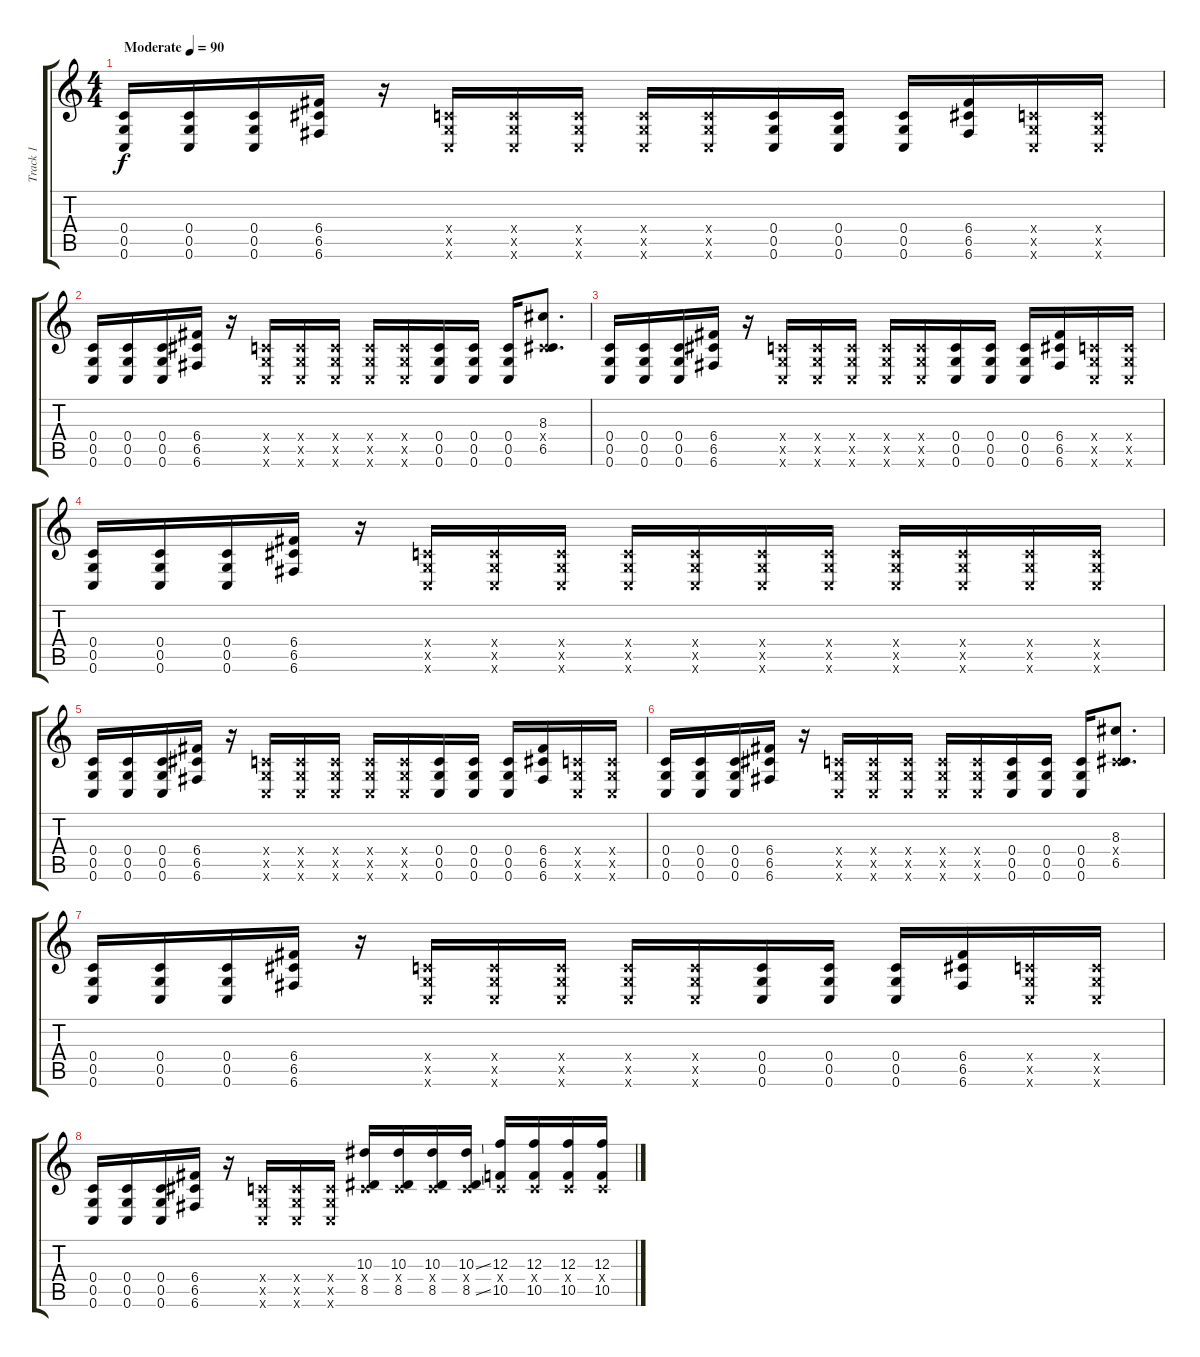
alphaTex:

\track ("Track 1" "Track 1") {instrument distortionguitar}
\staff {score tabs}
\tuning (D4 A3 F3 C3 G2 C2) {hide}
\ts (4 4)
\tempo (90 "Moderate")
\clef g2
\ks c
(0.4 0.5 0.6).16{dy f instrument distortionguitar} (0.4 0.5 0.6).16 (0.4 0.5 0.6).16 (6.4 6.5 6.6).16 r.16 (0.4{x} 0.5{x} 0.6{x}).16 (0.4{x} 0.5{x} 0.6{x}).16 (0.4{x} 0.5{x} 0.6{x}).16 (0.4{x} 0.5{x} 0.6{x}).16 (0.4{x} 0.5{x} 0.6{x}).16 (0.4 0.5 0.6).16 (0.4 0.5 0.6).16 (0.4 0.5 0.6).16 (6.4 6.5 6.6).16 (0.4{x} 0.5{x} 0.6{x}).16 (0.4{x} 0.5{x} 0.6{x}).16 |
(0.4 0.5 0.6).16 (0.4 0.5 0.6).16 (0.4 0.5 0.6).16 (6.4 6.5 6.6).16 r.16 (0.4{x} 0.5{x} 0.6{x}).16 (0.4{x} 0.5{x} 0.6{x}).16 (0.4{x} 0.5{x} 0.6{x}).16 (0.4{x} 0.5{x} 0.6{x}).16 (0.4{x} 0.5{x} 0.6{x}).16 (0.4 0.5 0.6).16 (0.4 0.5 0.6).16 (0.4 0.5 0.6).16 (8.3 0.4{x} 6.5).8{d} |
(0.4 0.5 0.6).16 (0.4 0.5 0.6).16 (0.4 0.5 0.6).16 (6.4 6.5 6.6).16 r.16 (0.4{x} 0.5{x} 0.6{x}).16 (0.4{x} 0.5{x} 0.6{x}).16 (0.4{x} 0.5{x} 0.6{x}).16 (0.4{x} 0.5{x} 0.6{x}).16 (0.4{x} 0.5{x} 0.6{x}).16 (0.4 0.5 0.6).16 (0.4 0.5 0.6).16 (0.4 0.5 0.6).16 (6.4 6.5 6.6).16 (0.4{x} 0.5{x} 0.6{x}).16 (0.4{x} 0.5{x} 0.6{x}).16 |
(0.4 0.5 0.6).16 (0.4 0.5 0.6).16 (0.4 0.5 0.6).16 (6.4 6.5 6.6).16 r.16 (0.4{x} 0.5{x} 0.6{x}).16 (0.4{x} 0.5{x} 0.6{x}).16 (0.4{x} 0.5{x} 0.6{x}).16 (0.4{x} 0.5{x} 0.6{x}).16 (0.4{x} 0.5{x} 0.6{x}).16 (0.4{x} 0.5{x} 0.6{x}).16 (0.4{x} 0.5{x} 0.6{x}).16 (0.4{x} 0.5{x} 0.6{x}).16 (0.4{x} 0.5{x} 0.6{x}).16 (0.4{x} 0.5{x} 0.6{x}).16 (0.4{x} 0.5{x} 0.6{x}).16 |
(0.4 0.5 0.6).16 (0.4 0.5 0.6).16 (0.4 0.5 0.6).16 (6.4 6.5 6.6).16 r.16 (0.4{x} 0.5{x} 0.6{x}).16 (0.4{x} 0.5{x} 0.6{x}).16 (0.4{x} 0.5{x} 0.6{x}).16 (0.4{x} 0.5{x} 0.6{x}).16 (0.4{x} 0.5{x} 0.6{x}).16 (0.4 0.5 0.6).16 (0.4 0.5 0.6).16 (0.4 0.5 0.6).16 (6.4 6.5 6.6).16 (0.4{x} 0.5{x} 0.6{x}).16 (0.4{x} 0.5{x} 0.6{x}).16 |
(0.4 0.5 0.6).16 (0.4 0.5 0.6).16 (0.4 0.5 0.6).16 (6.4 6.5 6.6).16 r.16 (0.4{x} 0.5{x} 0.6{x}).16 (0.4{x} 0.5{x} 0.6{x}).16 (0.4{x} 0.5{x} 0.6{x}).16 (0.4{x} 0.5{x} 0.6{x}).16 (0.4{x} 0.5{x} 0.6{x}).16 (0.4 0.5 0.6).16 (0.4 0.5 0.6).16 (0.4 0.5 0.6).16 (8.3 0.4{x} 6.5).8{d} |
(0.4 0.5 0.6).16 (0.4 0.5 0.6).16 (0.4 0.5 0.6).16 (6.4 6.5 6.6).16 r.16 (0.4{x} 0.5{x} 0.6{x}).16 (0.4{x} 0.5{x} 0.6{x}).16 (0.4{x} 0.5{x} 0.6{x}).16 (0.4{x} 0.5{x} 0.6{x}).16 (0.4{x} 0.5{x} 0.6{x}).16 (0.4 0.5 0.6).16 (0.4 0.5 0.6).16 (0.4 0.5 0.6).16 (6.4 6.5 6.6).16 (0.4{x} 0.5{x} 0.6{x}).16 (0.4{x} 0.5{x} 0.6{x}).16 |
(0.4 0.5 0.6).16 (0.4 0.5 0.6).16 (0.4 0.5 0.6).16 (6.4 6.5 6.6).16 r.16 (0.4{x} 0.5{x} 0.6{x}).16 (0.4{x} 0.5{x} 0.6{x}).16 (0.4{x} 0.5{x} 0.6{x}).16 (10.3 0.4{x} 8.5).16 (10.3 0.4{x} 8.5).16 (10.3 0.4{x} 8.5).16 (10.3{ss} 0.4{x} 8.5{ss}).16 (12.3 0.4{x} 10.5).16 (12.3 0.4{x} 10.5).16 (12.3 0.4{x} 10.5).16 (12.3 0.4{x} 10.5).16
